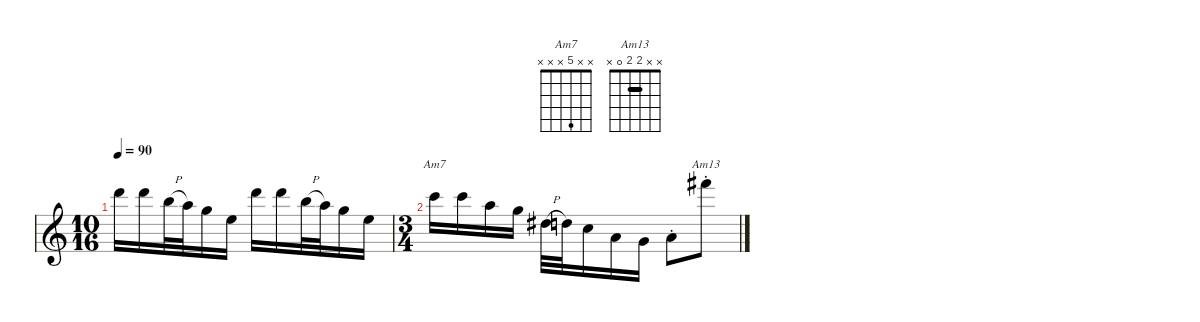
\defaultSystemsLayout 4
\hideDynamics
\bracketExtendMode nobrackets
\singleTrackTrackNamePolicy hidden
\multiTrackTrackNamePolicy hidden
\otherSystemsTrackNameOrientation horizontal
\track ("Trumpet" "Trumpet") {instrument overdrivenguitar}
\staff {score}
\tuning (E4 B3 G3 D3 A2 E2)
\chord ("Am7" x x 5 x x x)
\chord ("Am13" x x 2 2 0 x) {barre 2}
\ts (10 16)
\beaming (8 2 2 1)
\tempo 90
\clef g2
\ks c
15.2.16{dy mf beam Down} 15.2.16{beam Down} 16.3{h}.32{beam Down} 14.3.32{beam Down} 17.4.16{beam Down beam merge} 14.4.16{beam Down beam split} 15.2.16{beam Down} 15.2.16{beam Down} 16.3{h}.32{beam Down} 14.3.32{beam Down beam merge} 17.4.16{beam Down} 14.4.16{beam Down} |
\ts (3 4)
\beaming (8 2 2 2)
13.2.16{ch "Am7" beam Down} 13.2.16{beam Down} 14.3.16{beam Down} 12.3.16{beam Down} 13.4{h acc #}.32{beam Down} 12.4.32{beam Down} 15.5.16{beam Down} 12.5.16{beam Down} 10.5.16{beam Down} 12.5{st}.8{beam Down} 14.1{st acc #}.8{ch "Am13" beam Down}
